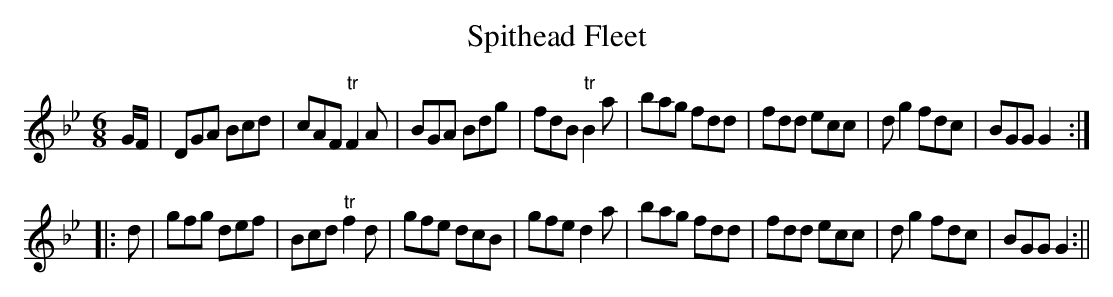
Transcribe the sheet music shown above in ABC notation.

X:1
T:Spithead Fleet
M:6/8
L:1/8
K:Gmin
G/F/|DGA Bcd|cAF "tr"F2A|BGA Bdg|fdB "tr"B2a|bag fdd|fdd ecc|d g2 fdc|BGG G2:|
|:d|gfg def|Bcd "tr"f2d|gfe dcB|gfe d2a|bag fdd|fdd ecc|d g2 fdc|BGG G2:||
